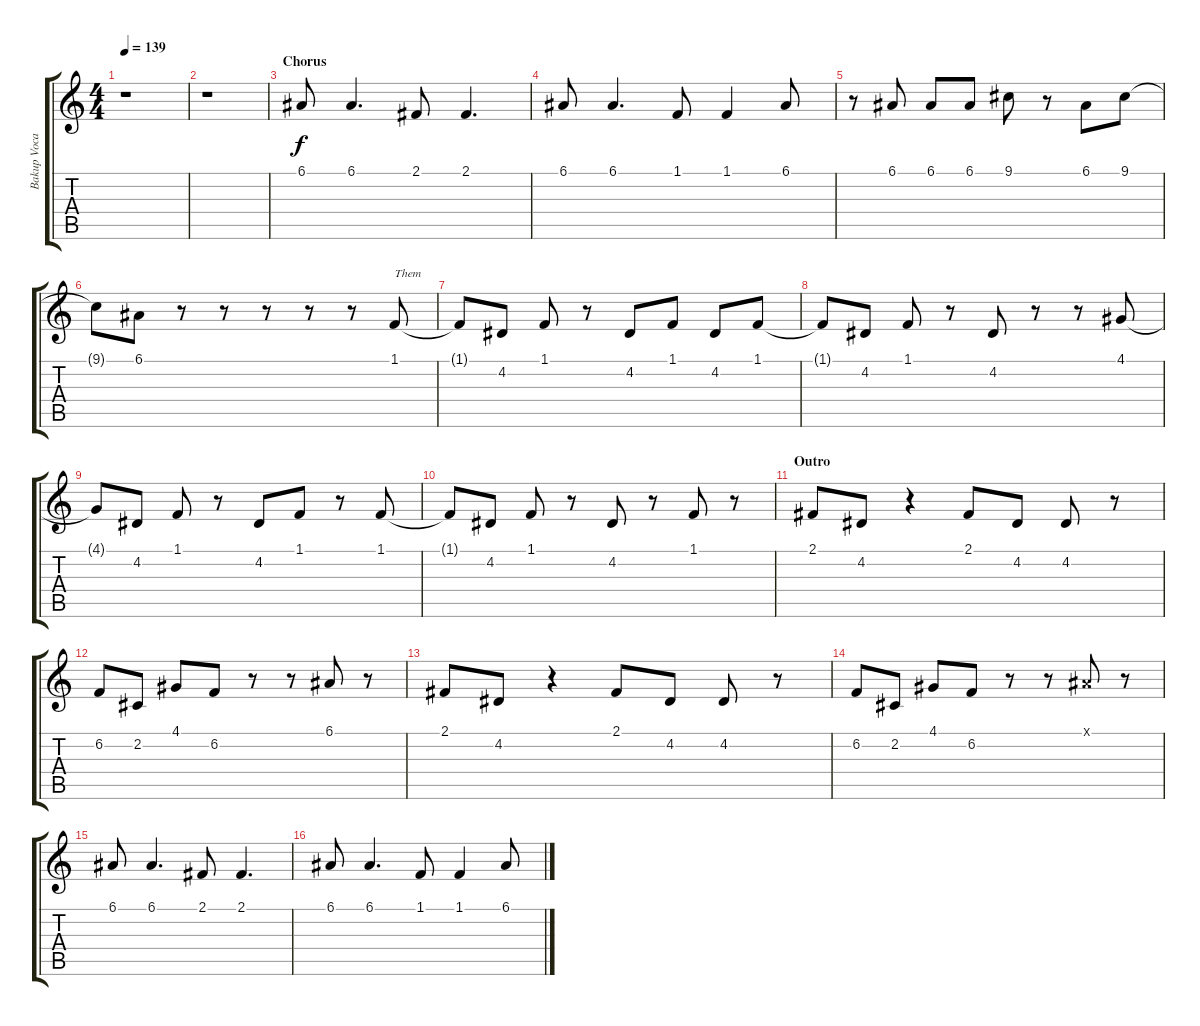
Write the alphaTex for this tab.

\track ("Bakup Vocals" "Bakup Voca") {instrument piccolo}
\staff {score tabs}
\tuning (E4 B3 G3 D3 A2 E2) {hide}
\ts (4 4)
\tempo 139
\clef g2
\ks c
r.1{dy f} |
r.1 |
\section ("" "Chorus")
6.1.8 6.1.4{d} 2.1.8 2.1.4{d} |
6.1.8 6.1.4{d} 1.1.8 1.1.4 6.1.8 |
r.8 6.1.8 6.1.8 6.1.8 9.1.8 r.8 6.1.8 9.1.8 |
9.1{t}.8 6.1.8 r.8 r.8 r.8 r.8 r.8 1.1.8{txt "Them"} |
1.1{t}.8 4.2.8 1.1.8 r.8 4.2.8 1.1.8 4.2.8 1.1.8 |
1.1{t}.8 4.2.8 1.1.8 r.8 4.2.8 r.8 r.8 4.1.8 |
4.1{t}.8 4.2.8 1.1.8 r.8 4.2.8 1.1.8 r.8 1.1.8 |
1.1{t}.8 4.2.8 1.1.8 r.8 4.2.8 r.8 1.1.8 r.8 |
\section ("" "Outro")
2.1.8 4.2.8 r.4 2.1.8 4.2.8 4.2.8 r.8 |
6.2.8 2.2.8 4.1.8 6.2.8 r.8 r.8 6.1.8 r.8 |
2.1.8 4.2.8 r.4 2.1.8 4.2.8 4.2.8 r.8 |
6.2.8 2.2.8 4.1.8 6.2.8 r.8 r.8 6.1{x}.8 r.8 |
6.1.8 6.1.4{d} 2.1.8 2.1.4{d} |
6.1.8 6.1.4{d} 1.1.8 1.1.4 6.1.8
